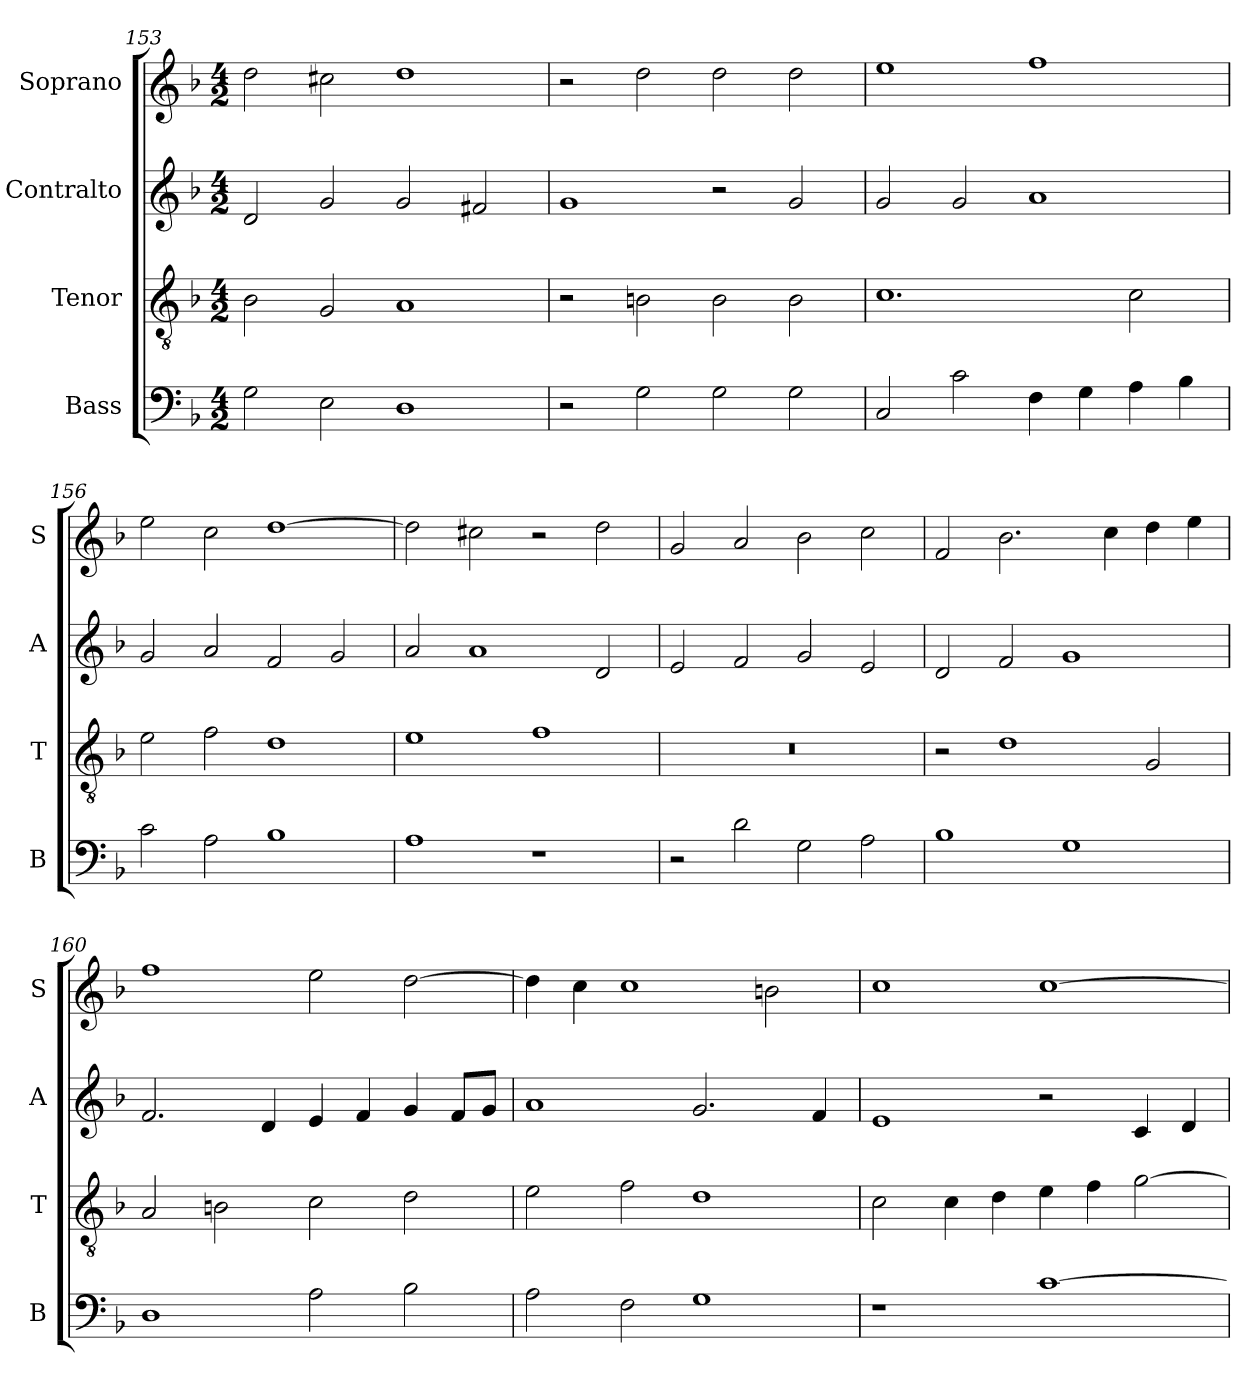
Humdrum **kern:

**kern	**kern	**kern	**kern
*part4	*part3	*part2	*part1
*staff4	*staff3	*staff2	*staff1
*I"Bass	*I"Tenor	*I"Contralto	*I"Soprano
*I'B	*I'T	*I'A	*I'S
*clefF4	*clefGv2	*clefG2	*clefG2
*k[b-]	*k[b-]	*k[b-]	*k[b-]
*G:dor	*G:dor	*G:dor	*G:dor
*M4/2	*M4/2	*M4/2	*M4/2
=153	=153	=153	=153
2G	2B-	2d	2dd
2E	2G	2g	2cc#X
1D	1A	2g	1dd
.	.	2f#X	.
=154	=154	=154	=154
2r	2r	1g	2r
2G	2Bn	.	2dd
2G	2B	2r	2dd
2G	2B	2g	2dd
=155	=155	=155	=155
2C	1.c	2g	1ee
2c	.	2g	.
4F	.	1a	1ff
4G	.	.	.
4A	2c	.	.
4B-	.	.	.
=156	=156	=156	=156
2c	2e	2g	2ee
2A	2f	2a	2cc
1B-	1d	2f	[1dd
.	.	2g	.
=157	=157	=157	=157
1A	1e	2a	2dd]
.	.	1a	2cc#X
1r	1f	.	2r
.	.	2d	2dd
=158	=158	=158	=158
2r	0r	2e	2g
2d	.	2f	2a
2G	.	2g	2b-
2A	.	2e	2cc
=159	=159	=159	=159
1B-	2r	2d	2f
.	1d	2f	2.b-
1G	.	1g	.
.	.	.	4cc
.	2G	.	4dd
.	.	.	4ee
=160	=160	=160	=160
1D	2A	2.f	1ff
.	2Bn	.	.
.	.	4d	.
2A	2c	4e	2ee
.	.	4f	.
2B-	2d	4g	[2dd
.	.	8f/L	.
.	.	8g/J	.
=161	=161	=161	=161
2A	2e	1a	4dd]
.	.	.	4cc
2F	2f	.	1cc
1G	1d	2.g	.
.	.	.	2bn
.	.	4f	.
=162	=162	=162	=162
1r	2c	1e	1cc
.	4c	.	.
.	4d	.	.
[1c	4e	2r	[1cc
.	4f	.	.
.	[2g	4c	.
.	.	4d	.
=	=	=	=
*-	*-	*-	*-
